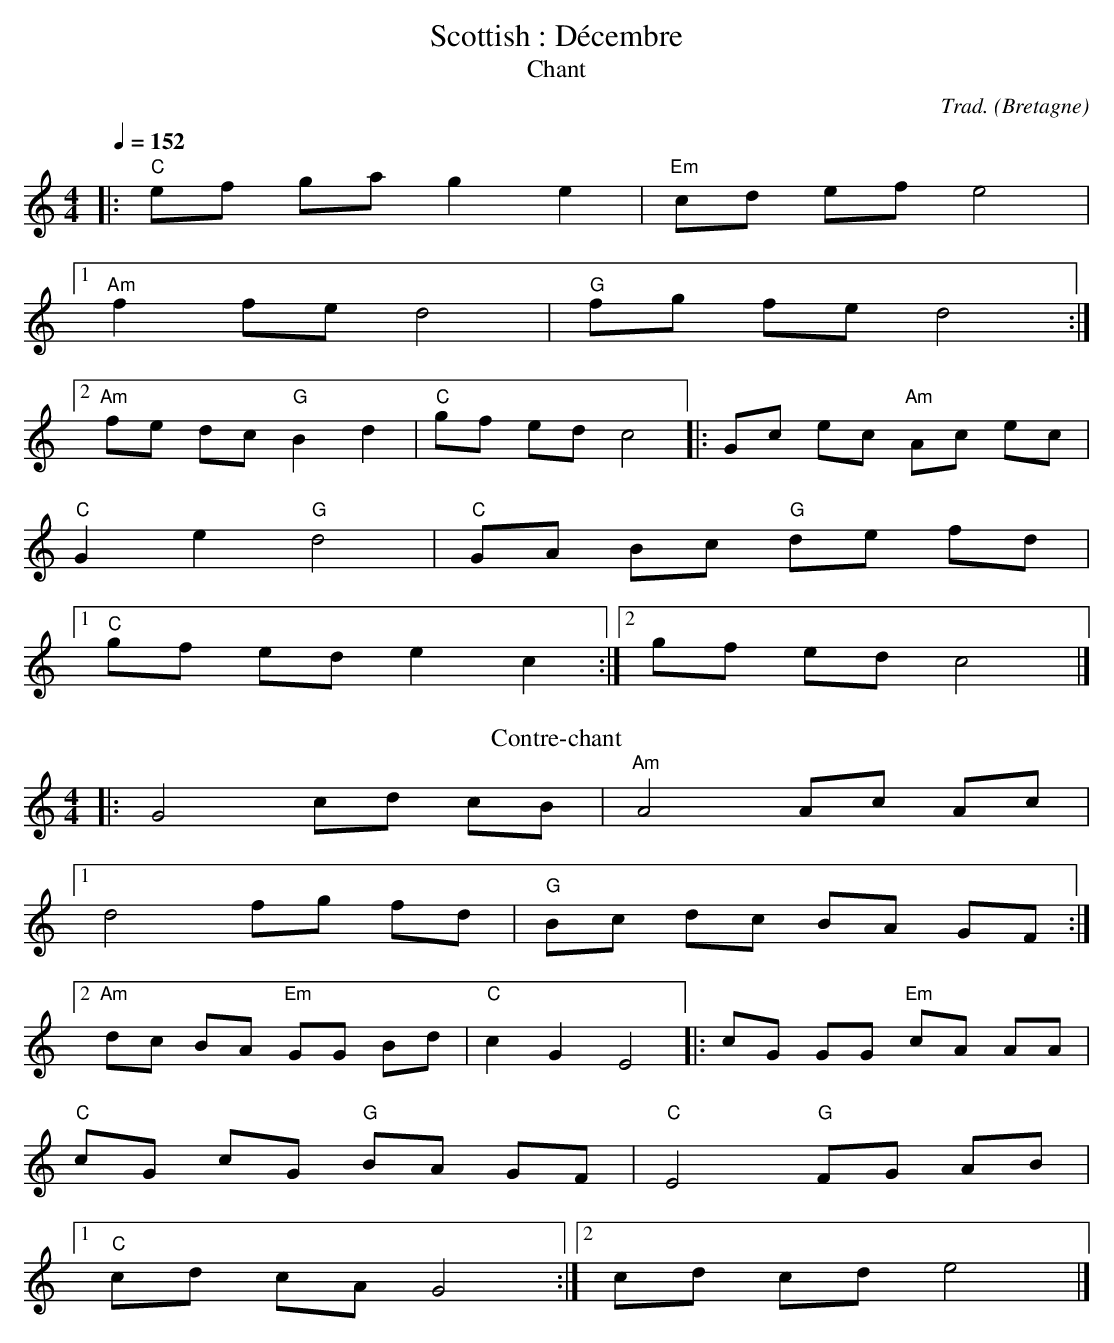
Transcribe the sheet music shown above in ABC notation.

X:1
T:Scottish : Décembre
C:Trad.
O:Bretagne
M:4/4
L:1/16
T:Chant
Q:1/4=152
K:C
|:"C"e2f2 g2a2 g4 e4 | "Em"c2d2 e2f2 e8 |1
"Am"f4 f2e2 d8 | "G"f2g2 f2e2 d8 :|2
"Am"f2e2 d2c2 "G"B4 d4 | "C"g2f2 e2d2 c8 |: G2c2 e2c2 "Am"A2c2 e2c2 |
"C"G4 e4 "G"d8 | "C"G2A2 B2c2 "G"d2e2 f2d2 |1
"C"g2f2 e2d2 e4 c4 :|2 g2f2 e2d2 c8 |]
T:Contre-chant
K:C
|:G8 c2d2 c2B2 | "Am"A8 A2c2 A2c2 |1
d8 f2g2 f2d2 | "G"B2c2 d2c2 B2A2 G2F2 :|2
"Am"d2c2 B2A2 "Em"G2G2 B2d2 | "C"c4 G4 E8 |: c2G2 G2G2 "Em"c2A2 A2A2 |
"C"c2G2 c2G2 "G"B2A2 G2F2 | "C"E8 "G"F2G2 A2B2 |1
"C"c2d2 c2A2 G8 :|2 c2d2 c2d2 e8 |]
